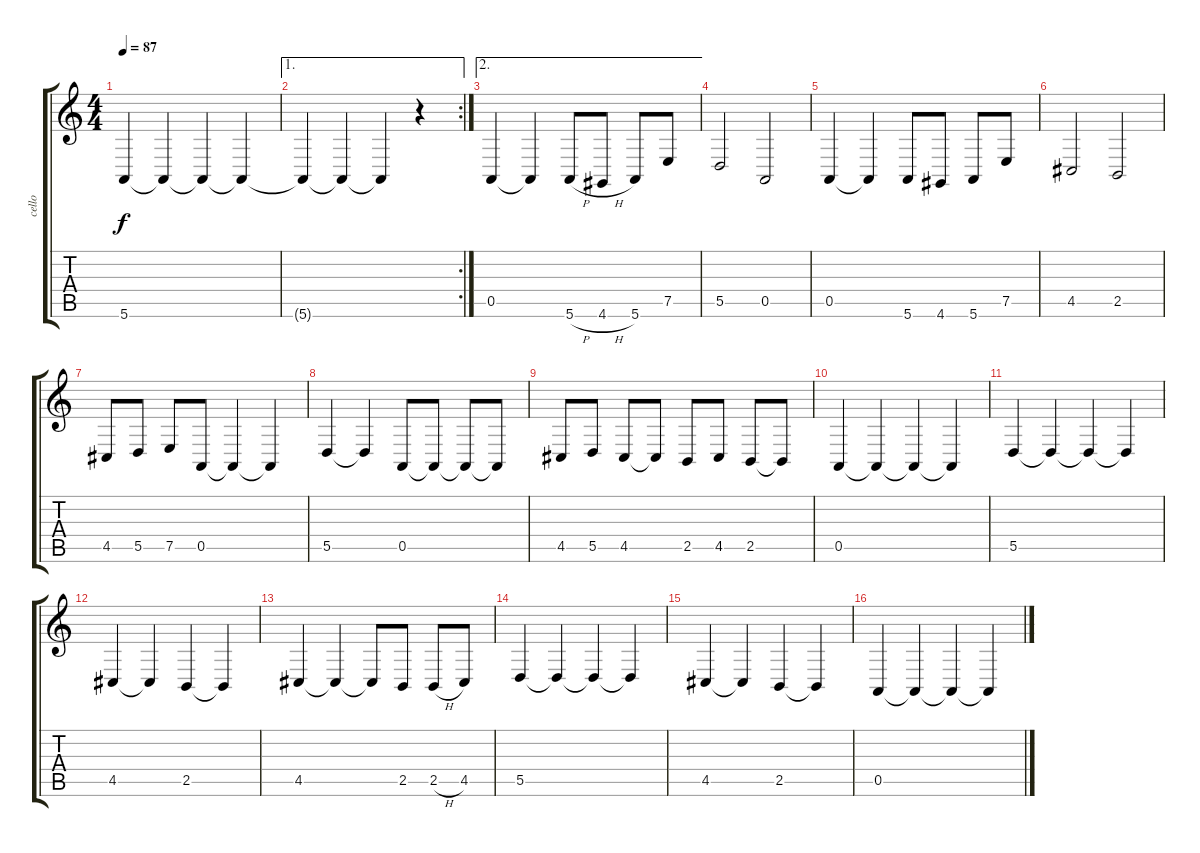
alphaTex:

\track ("cello" "cello") {instrument cello}
\staff {score tabs}
\tuning (E4 B3 G3 D3 A2 E2) {hide}
\ts (4 4)
\tempo 87
\clef g2
\ks c
5.6{t}.4{dy f} 5.6{t}.4 5.6{t}.4 5.6{t}.4 |
\ae 1
\rc 2
5.6{t}.4 5.6{t}.4 5.6{t}.4 r.4 |
\ae 2
0.5.4 0.5{t}.4 5.6{h}.8 4.6{h}.8 5.6.8 7.5.8 |
5.5.2 0.5.2 |
0.5.4 0.5{t}.4 5.6.8 4.6.8 5.6.8 7.5.8 |
4.5.2 2.5.2 |
4.5.8 5.5.8 7.5.8 0.5.8 0.5{t}.4 0.5{t}.4 |
5.5.4 5.5{t}.4 0.5.8 0.5{t}.8 0.5{t}.8 0.5{t}.8 |
4.5.8 5.5.8 4.5.8 4.5{t}.8 2.5.8 4.5.8 2.5.8 2.5{t}.8 |
0.5.4 0.5{t}.4 0.5{t}.4 0.5{t}.4 |
5.5.4 5.5{t}.4 5.5{t}.4 5.5{t}.4 |
4.5.4 4.5{t}.4 2.5.4 2.5{t}.4 |
4.5.4 4.5{t}.4 4.5{t}.8 2.5.8 2.5{h}.8 4.5.8 |
5.5.4 5.5{t}.4 5.5{t}.4 5.5{t}.4 |
4.5.4 4.5{t}.4 2.5.4 2.5{t}.4 |
0.5.4 0.5{t}.4 0.5{t}.4 0.5{t}.4
